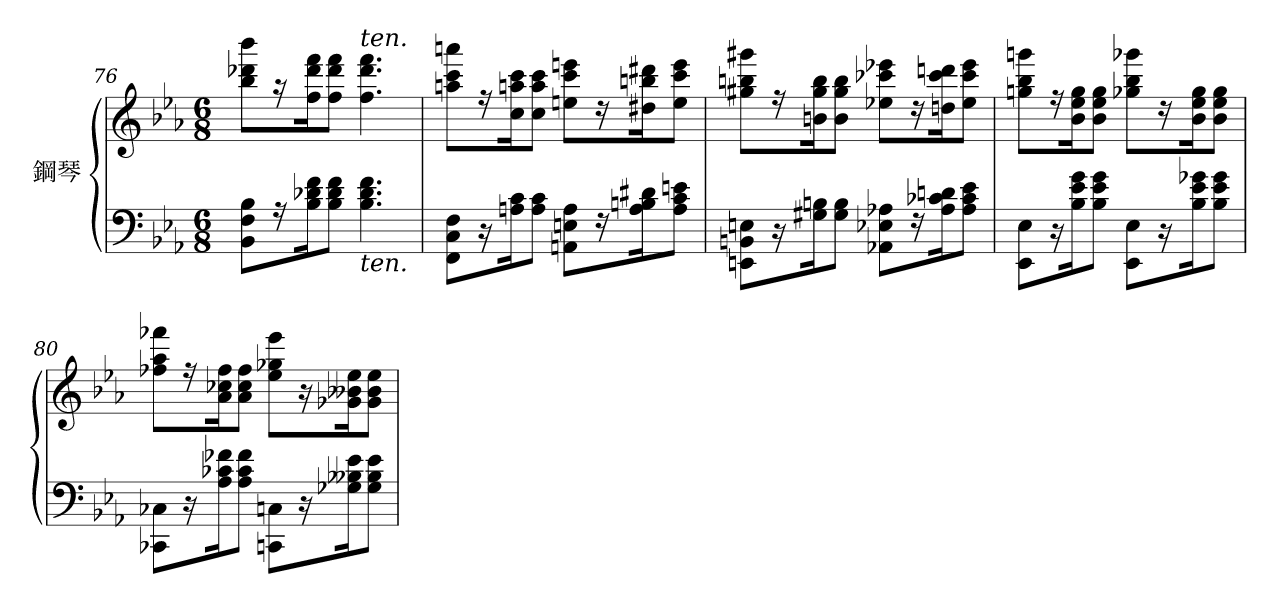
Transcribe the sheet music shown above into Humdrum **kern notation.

**kern	**kern
*part1	*part1
*staff2	*staff1
*I"鋼琴	*
!!LO:PB:g=z
*clefF4	*clefG2
*k[b-e-a-]	*k[b-e-a-]
*M6/8	*M6/8
=76	=76
8BB-\ 8F\ 8B-\L	8bb-\ 8ddd-X\ 8bbb-\L
16r	16r
16B-\ 16d-X\ 16f\K	16ff\ 16ddd-\ 16fff\K
8B-\ 8d-\ 8f\J	8ff\ 8ddd-\ 8fff\J
!	!LO:TX:a:i:t=ten.
!LO:TX:b:i:t=ten.	!
4.B-\ 4.d-\ 4.f\	4.ff\ 4.ddd-\ 4.fff\
=77	=77
8FF\ 8C\ 8F\L	8aan\ 8ccc\ 8aaan\L
16r	16r
16An\ 16c\K	16cc\ 16aan\ 16ccc\K
8A\ 8c\J	8cc\ 8aa\ 8ccc\J
8AAn\ 8En\ 8A\L	8een\ 8ccc\ 8eeen\L
16rF	16rdd
16A\ 16Bn\ 16d#X\K	16dd#X\ 16bbn\ 16ddd#X\K
8A\ 8c\ 8en\J	8ee\ 8ccc\ 8eee\J
=78	=78
8EEn\ 8BBn\ 8En\L	8gg#X\ 8bbn\ 8ggg#X\L
16r	16r
16G#X\ 16Bn\K	16bn\ 16gg#\ 16bb\K
8G#\ 8B\J	8b\ 8gg#\ 8bb\J
8AA-X\ 8E-X\ 8A-X\L	8ee-X\ 8ccc-X\ 8eee-X\L
16rF	16rdd
16A-\ 16c-X\ 16dn\K	16ddn\ 16ccc-\ 16dddn\K
8A-\ 8c-\ 8e-\J	8ee-\ 8ccc-\ 8eee-\J
=79	=79
8EE-\ 8E-\L	8ggn\ 8bb-\ 8gggn\L
16r	16r
16B-\ 16e-\ 16g\K	16b-\ 16ee-\ 16gg\K
8B-\ 8e-\ 8g\J	8b-\ 8ee-\ 8gg\J
8EE-\ 8E-\L	8gg-X\ 8bb-\ 8ggg-X\L
16r	16rdd
16B-\ 16e-\ 16g-X\K	16b-\ 16ee-\ 16gg-\K
8B-\ 8e-\ 8g-\J	8b-\ 8ee-\ 8gg-\J
=80	=80
8CC-X\ 8C-X\L	8ff-X\ 8aa-\ 8fff-X\L
16r	16r
16A-\ 16c-X\ 16f-X\K	16a-\ 16cc-X\ 16ff-\K
8A-\ 8c-\ 8f-\J	8a-\ 8cc-\ 8ff-\J
8CCn\ 8Cn\L	8ee-\ 8gg-X\ 8eee-\L
16r	16r
16G-X\ 16B--X\ 16e-\K	16g-X\ 16b--X\ 16ee-\K
8G-\ 8B--\ 8e-\J	8g-\ 8b--\ 8ee-\J
=	=
*-	*-
